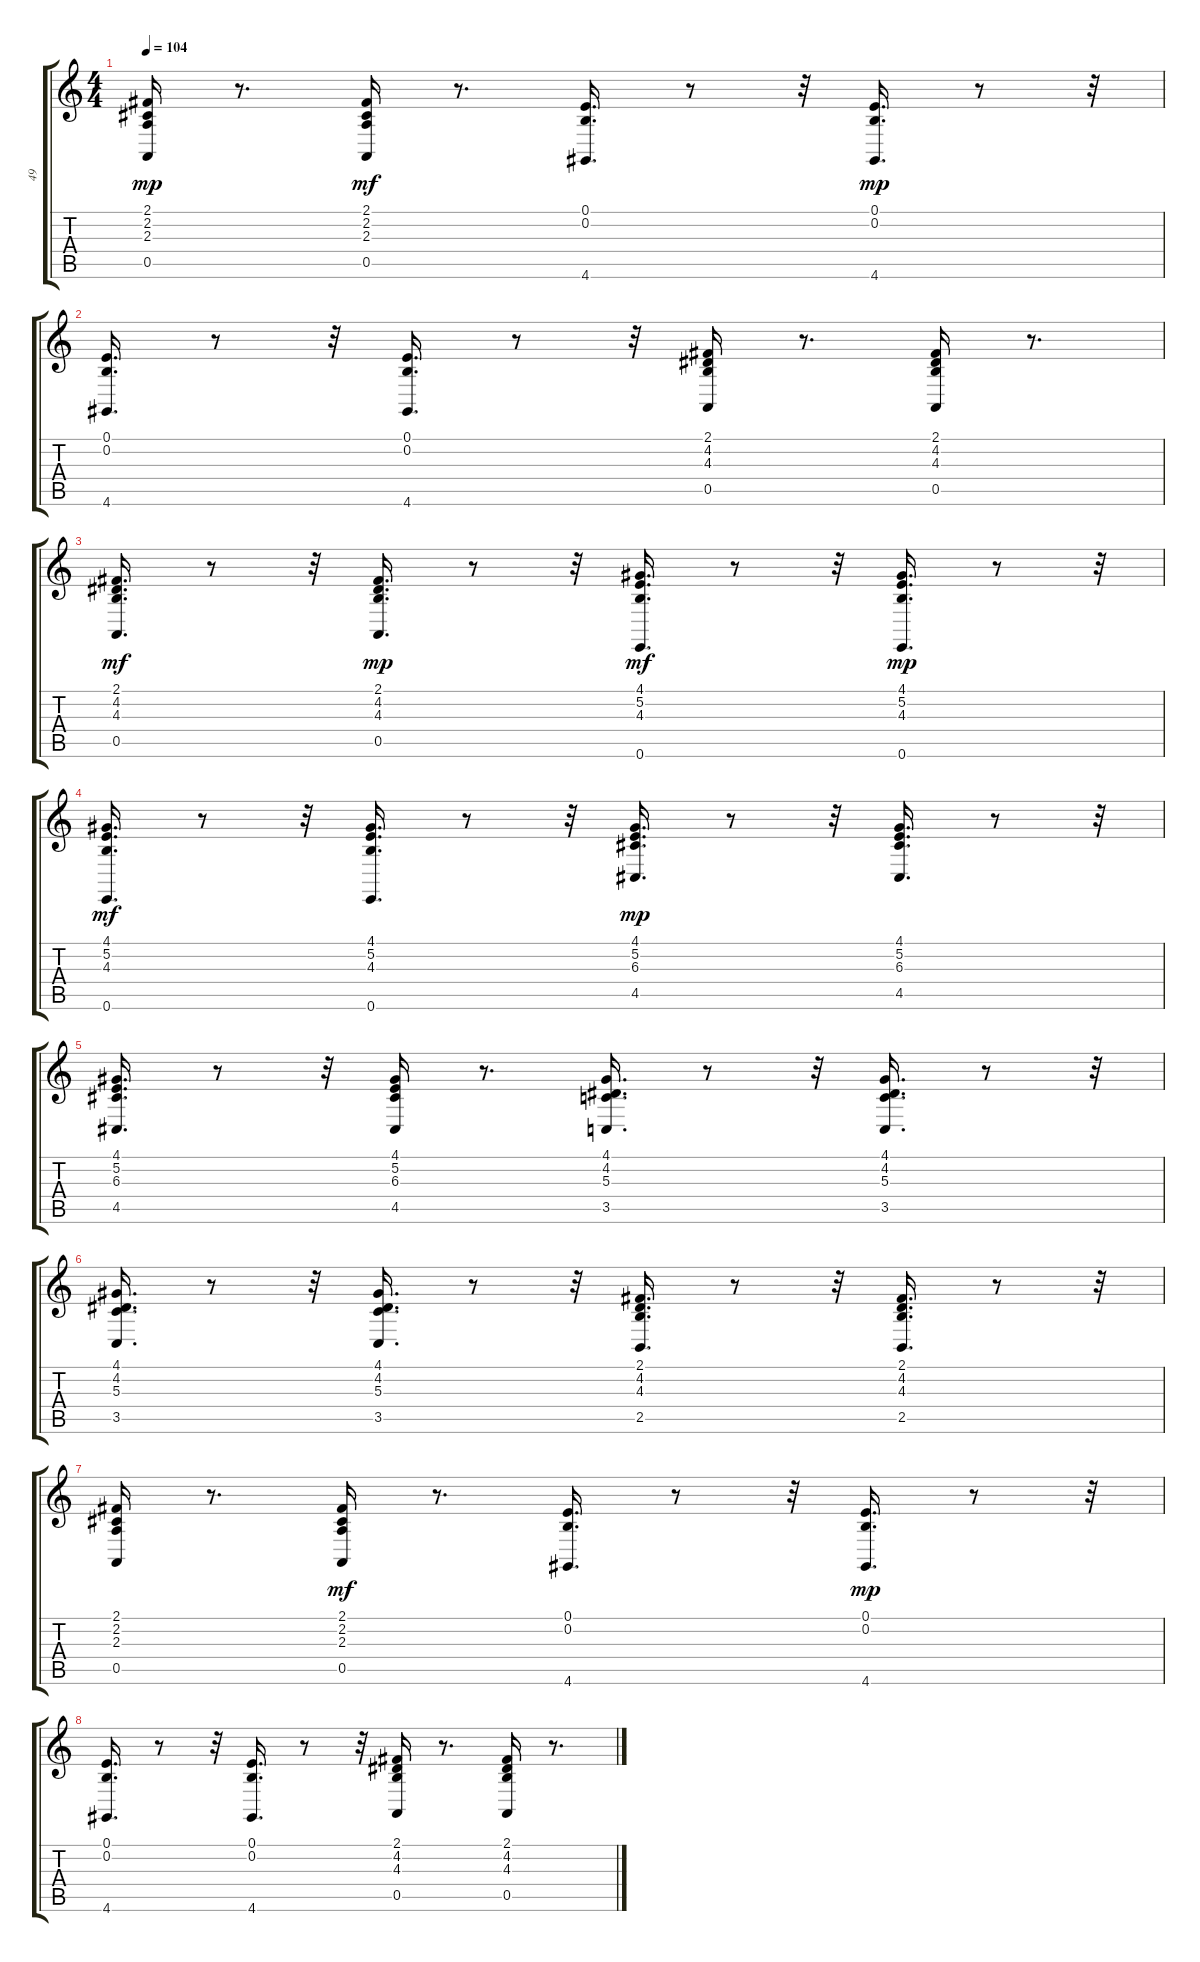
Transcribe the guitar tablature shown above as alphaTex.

\track ("49" "49") {instrument stringensemble1}
\staff {score tabs}
\tuning (E4 B3 G3 D3 A2 E2) {hide}
\ts (4 4)
\tempo 104
\clef g2
\ks c
(2.1 2.2 2.3 0.5).16{dy mp} r.8{d} (2.1 2.2 2.3 0.5).16{dy mf} r.8{d} (0.1 0.2 4.6).16{d} r.8 r.32 (0.1 0.2 4.6).16{d dy mp} r.8 r.32 |
(0.1 0.2 4.6).16{d} r.8 r.32 (0.1 0.2 4.6).16{d} r.8 r.32 (2.1 4.2 4.3 0.5).16 r.8{d} (2.1 4.2 4.3 0.5).16 r.8{d} |
(2.1 4.2 4.3 0.5).16{d dy mf} r.8 r.32 (2.1 4.2 4.3 0.5).16{d dy mp} r.8 r.32 (4.1 5.2 4.3 0.6).16{d dy mf} r.8 r.32 (4.1 5.2 4.3 0.6).16{d dy mp} r.8 r.32 |
(4.1 5.2 4.3 0.6).16{d dy mf} r.8 r.32 (4.1 5.2 4.3 0.6).16{d} r.8 r.32 (4.1 5.2 6.3 4.5).16{d dy mp} r.8 r.32 (4.1 5.2 6.3 4.5).16{d} r.8 r.32 |
(4.1 5.2 6.3 4.5).16{d} r.8 r.32 (4.1 5.2 6.3 4.5).16 r.8{d} (4.1 4.2 5.3 3.5).16{d} r.8 r.32 (4.1 4.2 5.3 3.5).16{d} r.8 r.32 |
(4.1 4.2 5.3 3.5).16{d} r.8 r.32 (4.1 4.2 5.3 3.5).16{d} r.8 r.32 (2.1 4.2 4.3 2.5).16{d} r.8 r.32 (2.1 4.2 4.3 2.5).16{d} r.8 r.32 |
(2.1 2.2 2.3 0.5).16 r.8{d} (2.1 2.2 2.3 0.5).16{dy mf} r.8{d} (0.1 0.2 4.6).16{d} r.8 r.32 (0.1 0.2 4.6).16{d dy mp} r.8 r.32 |
(0.1 0.2 4.6).16{d} r.8 r.32 (0.1 0.2 4.6).16{d} r.8 r.32 (2.1 4.2 4.3 0.5).16 r.8{d} (2.1 4.2 4.3 0.5).16 r.8{d}
